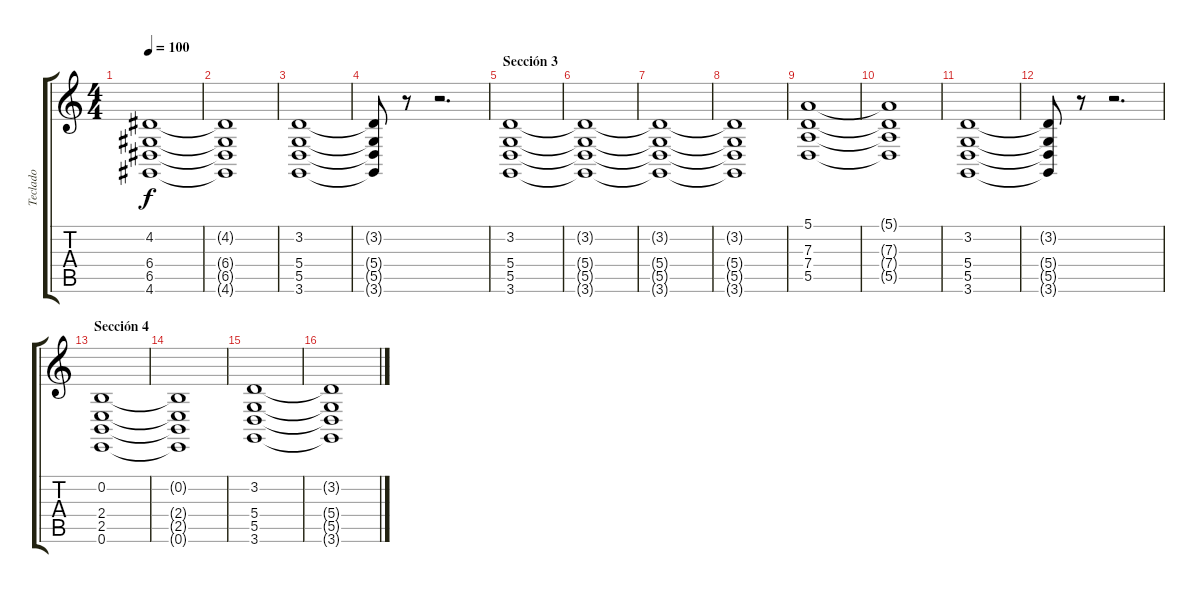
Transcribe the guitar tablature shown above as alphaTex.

\track ("Teclado" "Teclado") {instrument stringensemble1}
\staff {score tabs}
\tuning (E4 B3 G3 D3 A2 E2) {hide}
\ts (4 4)
\tempo 100
\clef g2
\ks c
(4.2 6.4 6.5 4.6).1{dy f} |
(4.2{t} 6.4{t} 6.5{t} 4.6{t}).1 |
(3.2 5.4 5.5 3.6).1 |
(3.2{t} 5.4{t} 5.5{t} 3.6{t}).8 r.8 r.2{d} |
\section ("" "Sección 3")
(3.2 5.4 5.5 3.6).1 |
(3.2{t} 5.4{t} 5.5{t} 3.6{t}).1 |
(3.2{t} 5.4{t} 5.5{t} 3.6{t}).1 |
(3.2{t} 5.4{t} 5.5{t} 3.6{t}).1 |
(5.1 7.3 7.4 5.5).1 |
(5.1{t} 7.3{t} 7.4{t} 5.5{t}).1 |
(3.2 5.4 5.5 3.6).1 |
(3.2{t} 5.4{t} 5.5{t} 3.6{t}).8 r.8 r.2{d} |
\section ("" "Sección 4")
(0.2 2.4 2.5 0.6).1 |
(0.2{t} 2.4{t} 2.5{t} 0.6{t}).1 |
(3.2 5.4 5.5 3.6).1 |
(3.2{t} 5.4{t} 5.5{t} 3.6{t}).1
